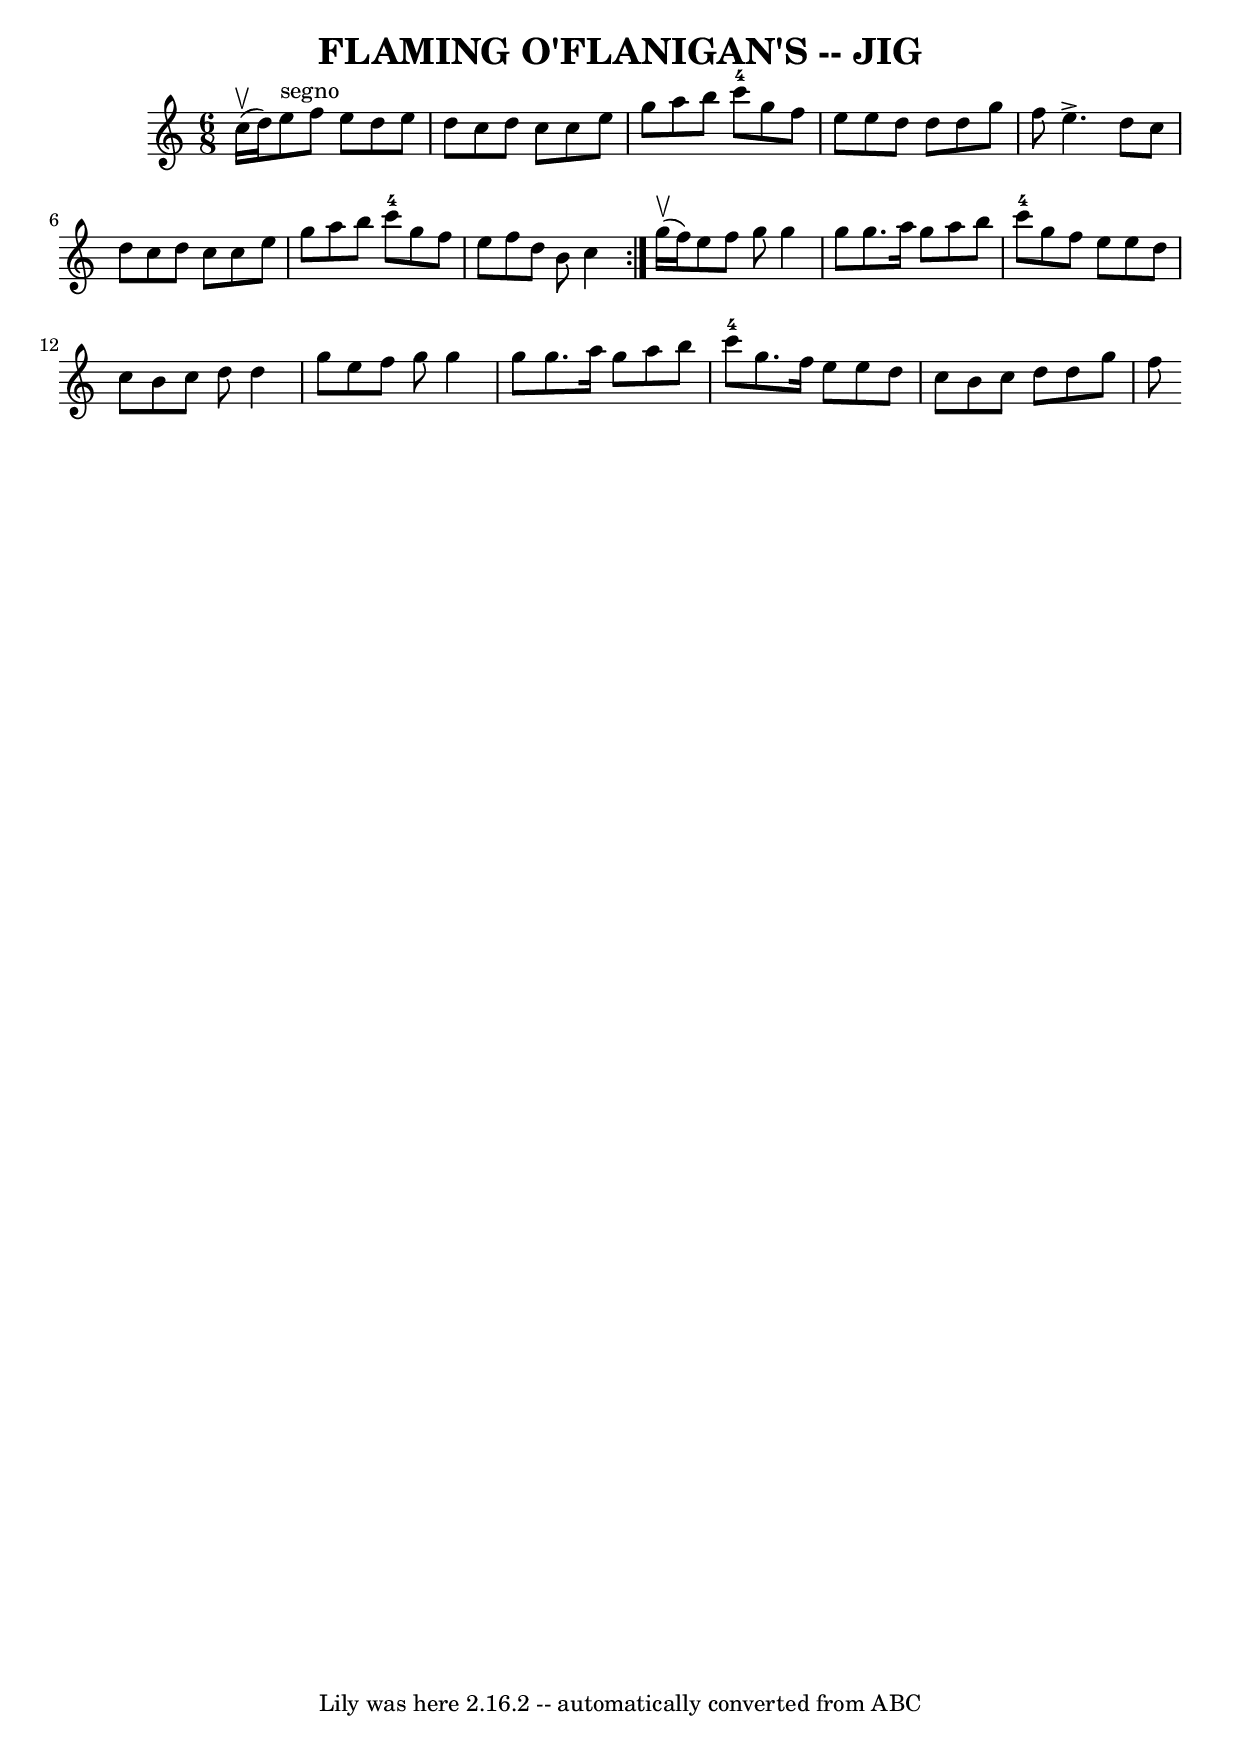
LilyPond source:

\version "2.16.2"
\include "Mammoth.ily"
\header {
  %% book = "Ryan's Mammoth Collection of Fiddle Tunes"
 crossRefNumber = "1"
 footnotes = ""
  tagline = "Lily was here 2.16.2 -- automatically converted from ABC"
  title = "FLAMING O'FLANIGAN'S -- JIG"

}
voicedefault =  {



  \repeat volta 2 {

    \time 6/8 
    \key c \major c''16 (^\upbow d''16)          |
 e''8^"segno" f''8 e''8 d''8 e''8 d''8    |
 c''8 d''8 c''8 c''8 e''8 g''8     |
 a''8 b''8 c'''8-4 g''8 f''8 e''8     |
 e''8 d''8 d''8 d''8 g''8 f''8         |
 e''4.^\accent d''8 c''8 d''8    |
 c''8 d''8 c''8 c''8 e''8 g''8     |
 a''8 b''8 c'''8-4 g''8 f''8 e''8     |
 f''8 d''8 b'8 c''4       } g''16 (^\upbow f''16)        |
 e''8 f''8 g''8 g''4 g''8     |
 g''8. a''16 g''8 a''8 b''8 c'''8-4   |
 g''8 f''8 e''8 e''8 d''8 c''8     |
 b'8 c''8 d''8 d''4 g''8         |
 e''8 f''8 g''8 g''4 g''8     |
 g''8. a''16 g''8 a''8 b''8 c'''8-4   |
 g''8. f''16 e''8 e''8 d''8 c''8     |
 b'8 c''8 d''8 d''8 g''8 f''8    <<   \bar " |."  >>   

}

\score{
  <<

    \context Staff="default"
    {
      \voicedefault 
      
    }

  >>
  \layout {
    
  }
  \midi {
  }

}
